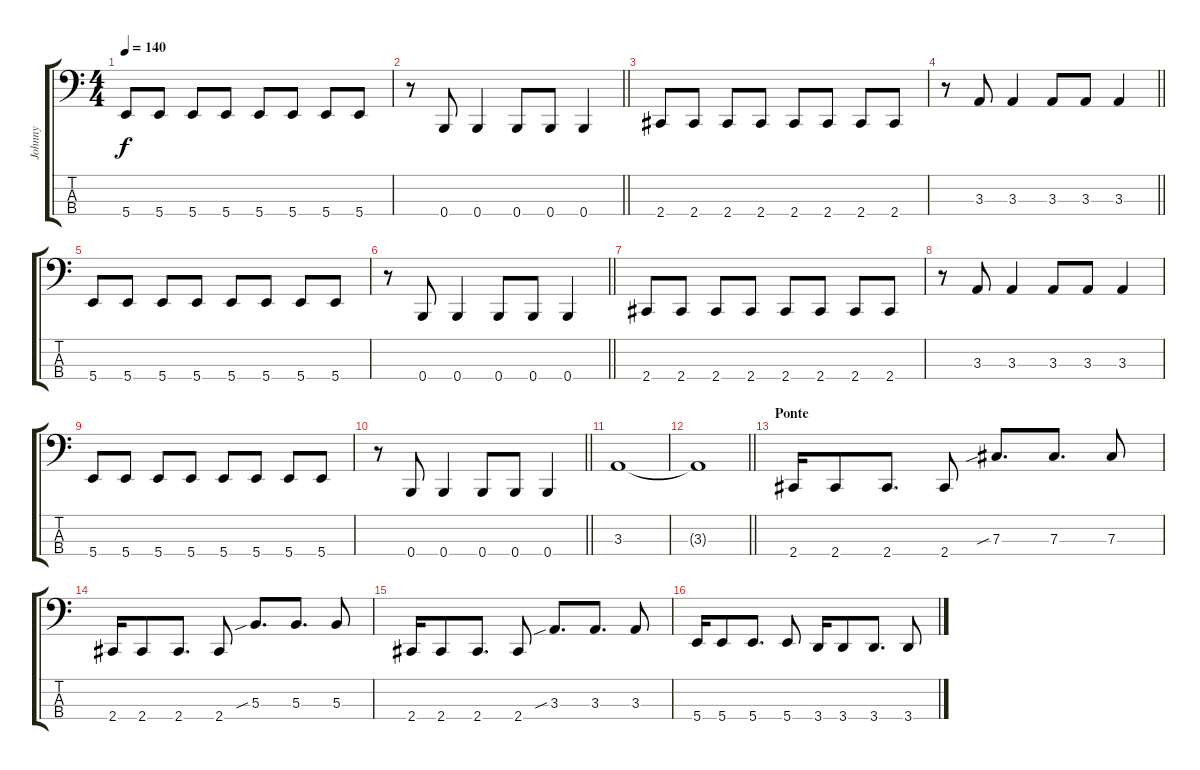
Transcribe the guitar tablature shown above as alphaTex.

\track ("Johnny" "Johnny") {instrument electricbassfinger}
\staff {score tabs}
\tuning (E2 B1 Gb1 B0) {hide}
\ts (4 4)
\tempo 140
\clef f4
\ks c
5.4.8{dy f} 5.4.8 5.4.8 5.4.8 5.4.8 5.4.8 5.4.8 5.4.8 |
\barLineRight lightlight
r.8 0.4.8 0.4.4 0.4.8 0.4.8 0.4.4 |
2.4.8 2.4.8 2.4.8 2.4.8 2.4.8 2.4.8 2.4.8 2.4.8 |
\barLineRight lightlight
r.8 3.3.8 3.3.4 3.3.8 3.3.8 3.3.4 |
5.4.8 5.4.8 5.4.8 5.4.8 5.4.8 5.4.8 5.4.8 5.4.8 |
\barLineRight lightlight
r.8 0.4.8 0.4.4 0.4.8 0.4.8 0.4.4 |
2.4.8 2.4.8 2.4.8 2.4.8 2.4.8 2.4.8 2.4.8 2.4.8 |
r.8 3.3.8 3.3.4 3.3.8 3.3.8 3.3.4 |
5.4.8 5.4.8 5.4.8 5.4.8 5.4.8 5.4.8 5.4.8 5.4.8 |
\barLineRight lightlight
r.8 0.4.8 0.4.4 0.4.8 0.4.8 0.4.4 |
\section ("" "")
3.3.1 |
\barLineRight lightlight
3.3{t}.1 |
\section ("" "Ponte")
2.4.16 2.4.8 2.4.8{d} 2.4.8 7.3{sib}.8{d} 7.3.8{d} 7.3.8 |
2.4.16 2.4.8 2.4.8{d} 2.4.8 5.3{sib}.8{d} 5.3.8{d} 5.3.8 |
2.4.16 2.4.8 2.4.8{d} 2.4.8 3.3{sib}.8{d} 3.3.8{d} 3.3.8 |
5.4.16 5.4.8 5.4.8{d} 5.4.8 3.4.16 3.4.8 3.4.8{d} 3.4.8
